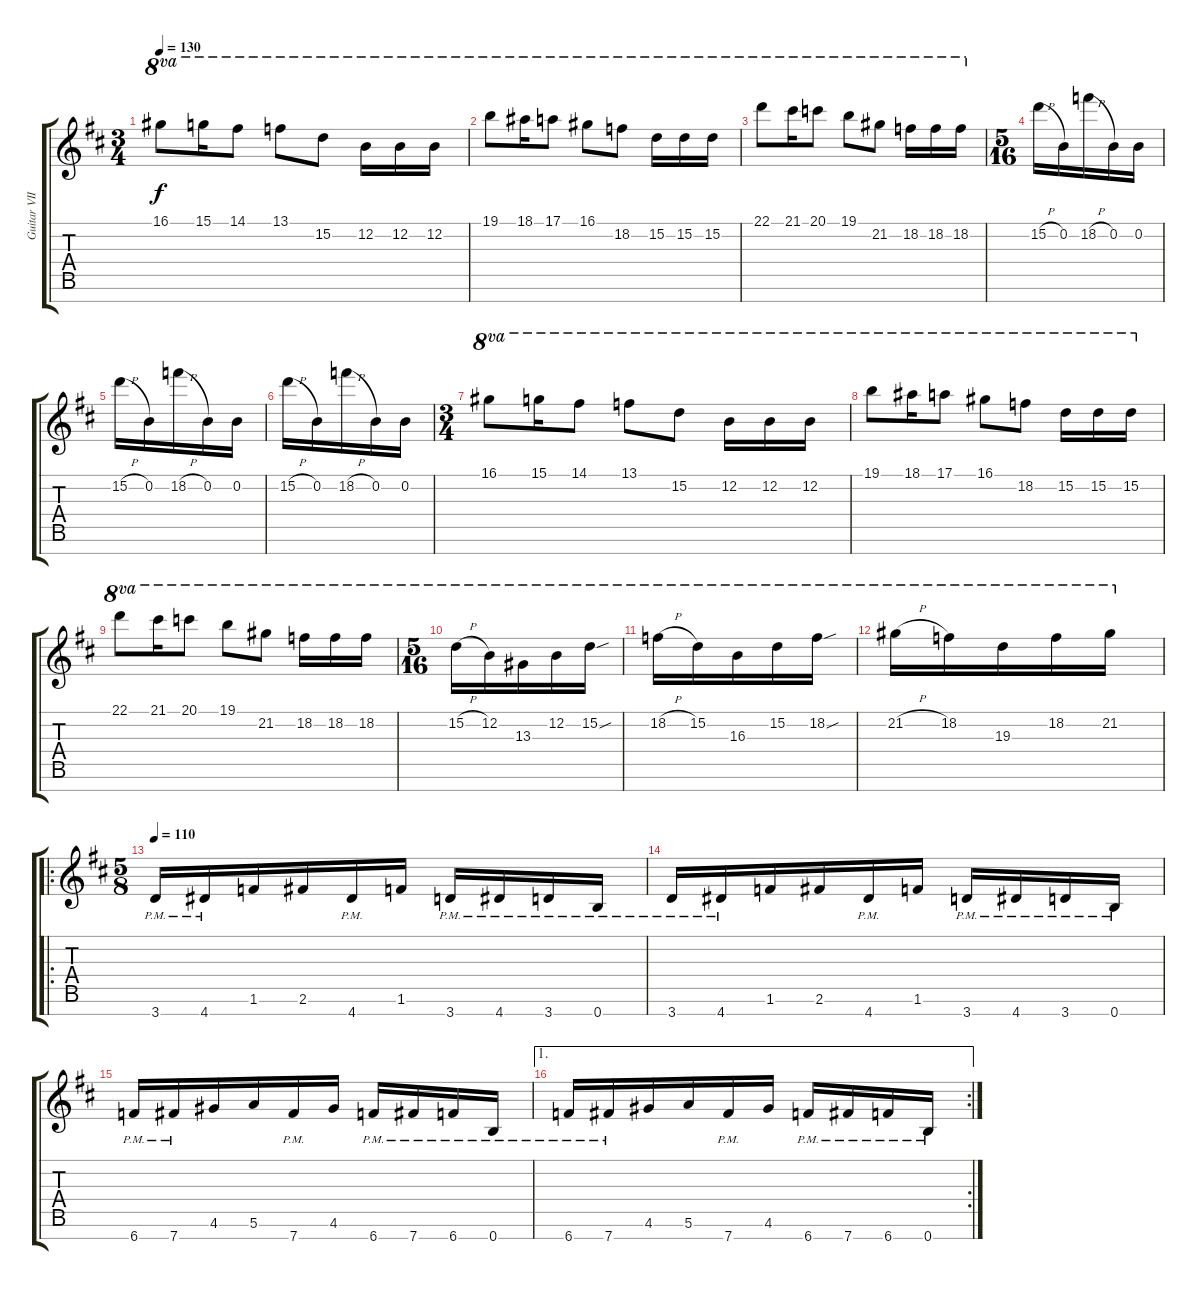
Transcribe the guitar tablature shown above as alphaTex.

\track ("Guitar VIII (7 strings Standard Tuning)" "Guitar VII") {instrument distortionguitar}
\staff {score tabs}
\tuning (E4 B3 G3 D3 A2 E2 B1) {hide}
\ts (3 4)
\tempo 130
\clef g2
\ks d
16.1.8{ot 8va dy f balance 8 instrument distortionguitar} 15.1.16{ot 8va} 14.1.8{ot 8va} 13.1.8{ot 8va} 15.2.8{ot 8va} 12.2.16{ot 8va} 12.2.16{ot 8va} 12.2.16{ot 8va} |
19.1.8{ot 8va} 18.1.16{ot 8va} 17.1.8{ot 8va} 16.1.8{ot 8va} 18.2.8{ot 8va} 15.2.16{ot 8va} 15.2.16{ot 8va} 15.2.16{ot 8va} |
22.1.8{ot 8va} 21.1.16{ot 8va} 20.1.8{ot 8va} 19.1.8{ot 8va} 21.2.8{ot 8va} 18.2.16{ot 8va} 18.2.16{ot 8va} 18.2.16{ot 8va} |
\ts (5 16)
15.2{h}.16{beam merge} 0.2.16 18.2{h}.16{beam merge} 0.2.16{beam merge} 0.2.16 |
15.2{h}.16{beam merge} 0.2.16 18.2{h}.16{beam merge} 0.2.16{beam merge} 0.2.16 |
15.2{h}.16{beam merge} 0.2.16 18.2{h}.16{beam merge} 0.2.16{beam merge} 0.2.16 |
\ts (3 4)
16.1.8{ot 8va balance 16} 15.1.16{ot 8va} 14.1.8{ot 8va} 13.1.8{ot 8va} 15.2.8{ot 8va} 12.2.16{ot 8va} 12.2.16{ot 8va} 12.2.16{ot 8va} |
19.1.8{ot 8va} 18.1.16{ot 8va} 17.1.8{ot 8va} 16.1.8{ot 8va} 18.2.8{ot 8va} 15.2.16{ot 8va} 15.2.16{ot 8va} 15.2.16{ot 8va} |
22.1.8{ot 8va} 21.1.16{ot 8va} 20.1.8{ot 8va} 19.1.8{ot 8va} 21.2.8{ot 8va} 18.2.16{ot 8va} 18.2.16{ot 8va} 18.2.16{ot 8va} |
\ts (5 16)
15.2{h}.16{ot 8va beam merge} 12.2.16{ot 8va} 13.3.16{ot 8va beam merge} 12.2.16{ot 8va beam merge} 15.2{sou}.16{ot 8va} |
18.2{h}.16{ot 8va beam merge} 15.2.16{ot 8va} 16.3.16{ot 8va beam merge} 15.2.16{ot 8va beam merge} 18.2{sou}.16{ot 8va} |
21.2{h}.16{ot 8va beam merge} 18.2.16{ot 8va} 19.3.16{ot 8va beam merge} 18.2.16{ot 8va beam merge} 21.2.16{ot 8va} |
\ro
\ts (5 8)
\tempo 110
3.7{pm}.16{ot 8vb balance 8} 4.7{pm}.16{ot 8vb} 1.6.16{ot 8vb} 2.6.16{ot 8vb} 4.7{pm}.16{ot 8vb} 1.6.16{ot 8vb} 3.7{pm}.16{ot 8vb} 4.7{pm}.16{ot 8vb} 3.7{pm}.16{ot 8vb} 0.7{pm}.16{ot 8vb} |
3.7{pm}.16{ot 8vb} 4.7{pm}.16{ot 8vb} 1.6.16{ot 8vb} 2.6.16{ot 8vb} 4.7{pm}.16{ot 8vb} 1.6.16{ot 8vb} 3.7{pm}.16{ot 8vb} 4.7{pm}.16{ot 8vb} 3.7{pm}.16{ot 8vb} 0.7{pm}.16{ot 8vb} |
6.7{pm}.16{ot 8vb} 7.7{pm}.16{ot 8vb} 4.6.16{ot 8vb} 5.6.16{ot 8vb} 7.7{pm}.16{ot 8vb} 4.6.16{ot 8vb} 6.7{pm}.16{ot 8vb} 7.7{pm}.16{ot 8vb} 6.7{pm}.16{ot 8vb} 0.7{pm}.16{ot 8vb} |
\ae 1
\rc 2
6.7{pm}.16{ot 8vb} 7.7{pm}.16{ot 8vb} 4.6.16{ot 8vb} 5.6.16{ot 8vb} 7.7{pm}.16{ot 8vb} 4.6.16{ot 8vb} 6.7{pm}.16{ot 8vb} 7.7{pm}.16{ot 8vb} 6.7{pm}.16{ot 8vb} 0.7{pm}.16{ot 8vb}
